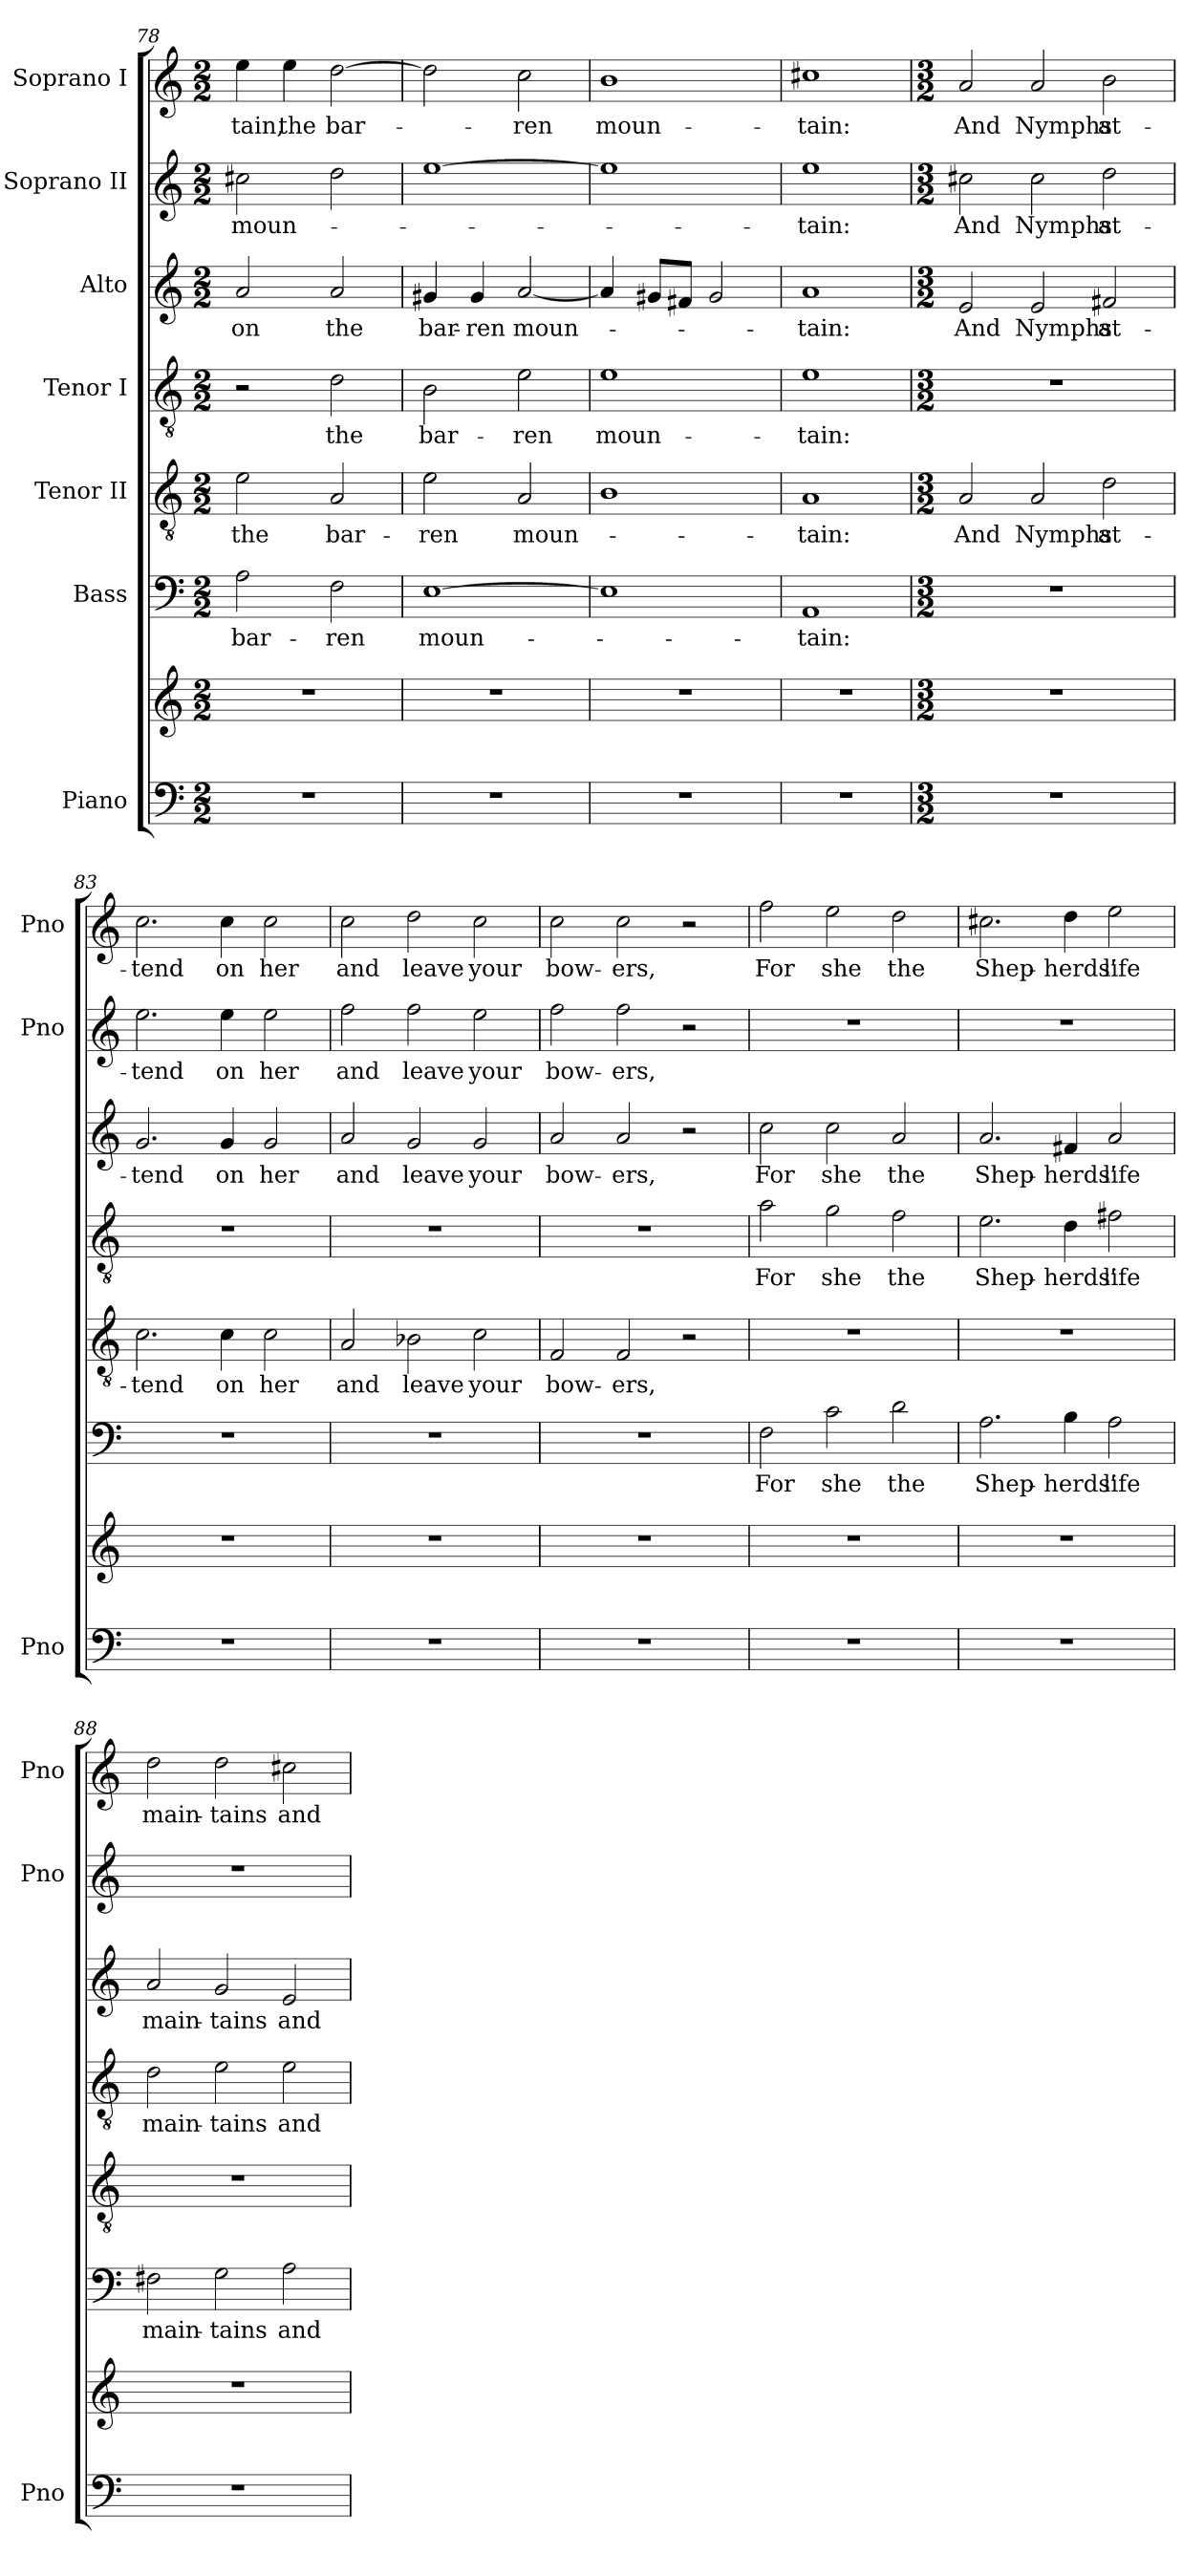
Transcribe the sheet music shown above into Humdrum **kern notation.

**kern	**kern	**kern	**text	**kern	**text	**kern	**text	**kern	**text	**kern	**text	**kern	**text
*part7	*part7	*part6	*part6	*part5	*part5	*part4	*part4	*part3	*part3	*part2	*part2	*part1	*part1
*staff8	*staff7	*staff6	*staff6	*staff5	*staff5	*staff4	*staff4	*staff3	*staff3	*staff2	*staff2	*staff1	*staff1
*I"Piano	*	*I"Bass	*	*I"Tenor II	*	*I"Tenor I	*	*I"Alto	*	*I"Soprano II	*	*I"Soprano I	*
*I'Pno	*	*	*	*	*	*	*	*	*	*I'Pno	*	*I'Pno	*
*clefF4	*clefG2	*clefF4	*	*clefGv2	*	*clefGv2	*	*clefG2	*	*clefG2	*	*clefG2	*
*k[]	*k[]	*k[]	*	*k[]	*	*k[]	*	*k[]	*	*k[]	*	*k[]	*
*C:	*C:	*C:	*	*C:	*	*C:	*	*C:	*	*C:	*	*C:	*
*M2/2	*M2/2	*M2/2	*	*M2/2	*	*M2/2	*	*M2/2	*	*M2/2	*	*M2/2	*
=78	=78	=78	=78	=78	=78	=78	=78	=78	=78	=78	=78	=78	=78
1r	1r	2A\	bar-	2e\	the	2r	.	2a/	-on	2cc#X\	moun-	4ee\	-tain,
.	.	.	.	.	.	.	.	.	.	.	.	4ee\	the
.	.	2F\	-ren	2A/	bar-	2d\	the	2a/	the	2dd\	.	[2dd\	bar-
=79	=79	=79	=79	=79	=79	=79	=79	=79	=79	=79	=79	=79	=79
1r	1r	[1E	moun-	2e\	-ren	2B\	bar-	4g#X/	bar-	[1ee	.	2dd\]	.
.	.	.	.	.	.	.	.	4g#/	-ren	.	.	.	.
.	.	.	.	2A/	moun-	2e\	-ren	[2a/	moun-	.	.	2cc\	-ren
=80	=80	=80	=80	=80	=80	=80	=80	=80	=80	=80	=80	=80	=80
1r	1r	1E]	.	1B	.	1e	moun-	4a/]	.	1ee]	.	1b	moun-
.	.	.	.	.	.	.	.	8g#X/L	.	.	.	.	.
.	.	.	.	.	.	.	.	8f#X/J	.	.	.	.	.
.	.	.	.	.	.	.	.	2g#/	.	.	.	.	.
=81	=81	=81	=81	=81	=81	=81	=81	=81	=81	=81	=81	=81	=81
1r	1r	1AA	-tain:	1A	-tain:	1e	-tain:	1a	-tain:	1ee	-tain:	1cc#X	-tain:
!!LO:LB:g=z
=82	=82	=82	=82	=82	=82	=82	=82	=82	=82	=82	=82	=82	=82
*M3/2	*M3/2	*M3/2	*	*M3/2	*	*M3/2	*	*M3/2	*	*M3/2	*	*M3/2	*
1.r	1.r	1.r	.	2A/	And	1.r	.	2e/	And	2cc#X\	And	2a/	And
.	.	.	.	2A/	Nymphs	.	.	2e/	Nymphs	2cc#\	Nymphs	2a/	Nymphs
.	.	.	.	2d\	at-	.	.	2f#X/	at-	2dd\	at-	2b\	at-
=83	=83	=83	=83	=83	=83	=83	=83	=83	=83	=83	=83	=83	=83
1.r	1.r	1.r	.	2.c\	-tend	1.r	.	2.g/	-tend	2.ee\	-tend	2.cc\	-tend
.	.	.	.	4c\	on	.	.	4g/	on	4ee\	on	4cc\	on
.	.	.	.	2c\	her	.	.	2g/	her	2ee\	her	2cc\	her
=84	=84	=84	=84	=84	=84	=84	=84	=84	=84	=84	=84	=84	=84
1.r	1.r	1.r	.	2A/	and	1.r	.	2a/	and	2ff\	and	2cc\	and
.	.	.	.	2B-X\	leave	.	.	2g/	leave	2ff\	leave	2dd\	leave
.	.	.	.	2c\	your	.	.	2g/	your	2ee\	your	2cc\	your
=85	=85	=85	=85	=85	=85	=85	=85	=85	=85	=85	=85	=85	=85
1.r	1.r	1.r	.	2F/	bow-	1.r	.	2a/	bow-	2ff\	bow-	2cc\	bow-
.	.	.	.	2F/	-ers,	.	.	2a/	-ers,	2ff\	-ers,	2cc\	-ers,
.	.	.	.	2r	.	.	.	2r	.	2r	.	2r	.
=86	=86	=86	=86	=86	=86	=86	=86	=86	=86	=86	=86	=86	=86
1.r	1.r	2F\	For	1.r	.	2a\	For	2cc\	For	1.r	.	2ff\	For
.	.	2c\	she	.	.	2g\	she	2cc\	she	.	.	2ee\	she
.	.	2d\	the	.	.	2f\	the	2a/	the	.	.	2dd\	the
=87	=87	=87	=87	=87	=87	=87	=87	=87	=87	=87	=87	=87	=87
1.r	1.r	2.A\	Shep-	1.r	.	2.e\	Shep-	2.a/	Shep-	1.r	.	2.cc#X\	Shep-
.	.	4B\	-herds'	.	.	4d\	-herds'	4f#X/	-herds'	.	.	4dd\	-herds'
.	.	2A\	life	.	.	2f#X\	life	2a/	life	.	.	2ee\	life
!!LO:PB:g=z
=88	=88	=88	=88	=88	=88	=88	=88	=88	=88	=88	=88	=88	=88
1.r	1.r	2F#X\	main-	1.r	.	2d\	main-	2a/	main-	1.r	.	2dd\	main-
.	.	2G\	-tains	.	.	2e\	-tains	2g/	-tains	.	.	2dd\	-tains
.	.	2A\	and	.	.	2e\	and	2e/	and	.	.	2cc#X\	and
=	=	=	=	=	=	=	=	=	=	=	=	=	=
*-	*-	*-	*-	*-	*-	*-	*-	*-	*-	*-	*-	*-	*-
